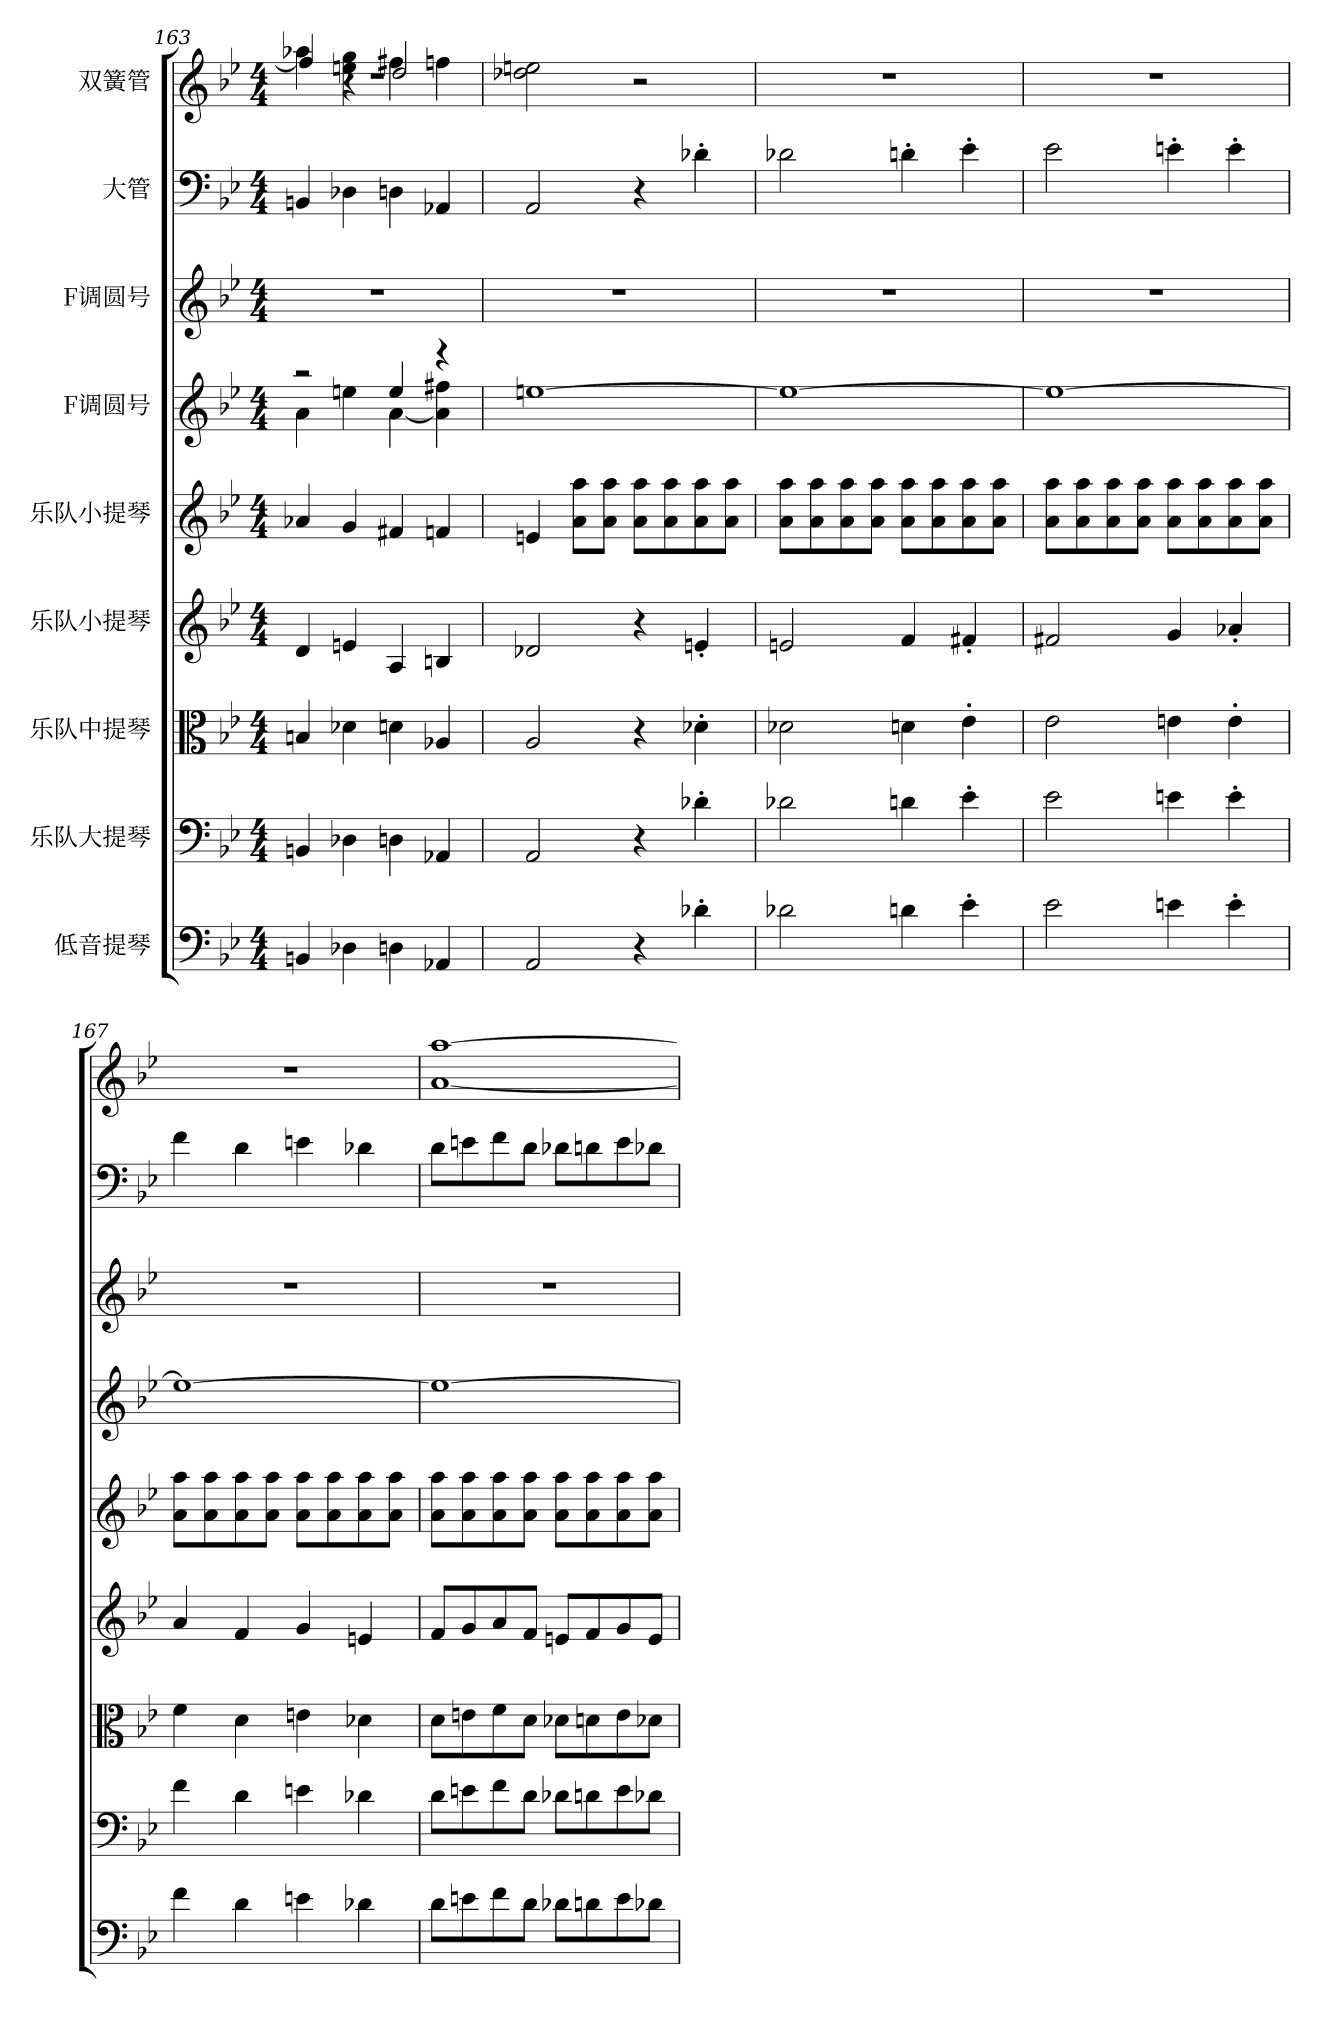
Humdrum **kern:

**kern	**kern	**kern	**kern	**kern	**kern	**kern	**kern	**kern
*part9	*part8	*part7	*part6	*part5	*part4	*part3	*part2	*part1
*staff9	*staff8	*staff7	*staff6	*staff5	*staff4	*staff3	*staff2	*staff1
*I"低音提琴	*I"乐队大提琴	*I"乐队中提琴	*I"乐队小提琴	*I"乐队小提琴	*I"F调圆号	*I"F调圆号	*I"大管	*I"双簧管
*clefF4	*clefF4	*clefC3	*clefG2	*clefG2	*clefG2	*clefG2	*clefF4	*clefG2
*ITrd7c12	*	*	*	*	*ITrd4c7	*ITrd4c7	*	*
*k[b-e-]	*k[b-e-]	*k[b-e-]	*k[b-e-]	*k[b-e-]	*k[b-e-a-]	*k[b-e-a-]	*k[b-e-]	*k[b-e-]
*M4/4	*M4/4	*M4/4	*M4/4	*M4/4	*M4/4	*M4/4	*M4/4	*M4/4
=163	=163	=163	=163	=163	=163	=163	=163	=163
*	*	*	*	*	*^	*	*	*^
*	*	*	*	*	*	*	*	*	*	*^
4BBBn/	4BBn/	4Bn/	4d/	4a-X/	2r	4d\	1r	4BBn/	1r	4aa-X\	4ff/]
4DD-X\	4D-X\	4d-X\	4en/	4g/	.	4an\	.	4D-X\	.	4een\ 4gg\	4r
4DDn\	4Dn\	4dn\	4A/	4f#X/	4a/	[4d\	.	4Dn\	.	4ff#X\	2dd/
4AAA-X/	4AA-X/	4A-X/	4Bn/	4fn/	4r	4d\] 4bn\	.	4AA-X/	.	4ffn\	.
*	*	*	*	*	*v	*v	*	*	*v	*v	*v
=164	=164	=164	=164	=164	=164	=164	=164	=164
2AAA/	2AA/	2A/	2d-X/	4en/	[1an	1r	2AA/	2dd-X\ 2een\
.	.	.	.	8a\ 8aa\L	.	.	.	.
.	.	.	.	8a\ 8aa\J	.	.	.	.
4r	4r	4r	4r	8a\ 8aa\L	.	.	4r	2r
.	.	.	.	8a\ 8aa\	.	.	.	.
4D-X'\	4d-X'\	4d-X'\	4en'/	8a\ 8aa\	.	.	4d-X'\	.
.	.	.	.	8a\ 8aa\J	.	.	.	.
=165	=165	=165	=165	=165	=165	=165	=165	=165
2D-X\	2d-X\	2d-X\	2en/	8a\ 8aa\L	1a_	1r	2d-X\	1r
.	.	.	.	8a\ 8aa\	.	.	.	.
.	.	.	.	8a\ 8aa\	.	.	.	.
.	.	.	.	8a\ 8aa\J	.	.	.	.
4Dn\	4dn\	4dn\	4f/	8a\ 8aa\L	.	.	4dn'\	.
.	.	.	.	8a\ 8aa\	.	.	.	.
4E-'\	4e-'\	4e-'\	4f#X'/	8a\ 8aa\	.	.	4e-'\	.
.	.	.	.	8a\ 8aa\J	.	.	.	.
!!LO:PB:g=z
=166	=166	=166	=166	=166	=166	=166	=166	=166
2E-\	2e-\	2e-\	2f#X/	8a\ 8aa\L	1a_	1r	2e-\	1r
.	.	.	.	8a\ 8aa\	.	.	.	.
.	.	.	.	8a\ 8aa\	.	.	.	.
.	.	.	.	8a\ 8aa\J	.	.	.	.
4En\	4en\	4en\	4g/	8a\ 8aa\L	.	.	4en'\	.
.	.	.	.	8a\ 8aa\	.	.	.	.
4E'\	4e'\	4e'\	4a-X'/	8a\ 8aa\	.	.	4e'\	.
.	.	.	.	8a\ 8aa\J	.	.	.	.
=167	=167	=167	=167	=167	=167	=167	=167	=167
4F\	4f\	4f\	4a/	8a\ 8aa\L	1a_	1r	4f\	1r
.	.	.	.	8a\ 8aa\	.	.	.	.
4D\	4d\	4d\	4f/	8a\ 8aa\	.	.	4d\	.
.	.	.	.	8a\ 8aa\J	.	.	.	.
4En\	4en\	4en\	4g/	8a\ 8aa\L	.	.	4en\	.
.	.	.	.	8a\ 8aa\	.	.	.	.
4D-X\	4d-X\	4d-X\	4en/	8a\ 8aa\	.	.	4d-X\	.
.	.	.	.	8a\ 8aa\J	.	.	.	.
=168	=168	=168	=168	=168	=168	=168	=168	=168
8D\L	8d\L	8d\L	8f/L	8a\ 8aa\L	1a_	1r	8d\L	[1a [1aa
8En\	8en\	8en\	8g/	8a\ 8aa\	.	.	8en\	.
8F\	8f\	8f\	8a/	8a\ 8aa\	.	.	8f\	.
8D\J	8d\J	8d\J	8f/J	8a\ 8aa\J	.	.	8d\J	.
8D-X\L	8d-X\L	8d-X\L	8en/L	8a\ 8aa\L	.	.	8d-X\L	.
8Dn\	8dn\	8dn\	8f/	8a\ 8aa\	.	.	8dn\	.
8E\	8e\	8e\	8g/	8a\ 8aa\	.	.	8e\	.
8D-X\J	8d-X\J	8d-X\J	8e/J	8a\ 8aa\J	.	.	8d-X\J	.
=	=	=	=	=	=	=	=	=
*-	*-	*-	*-	*-	*-	*-	*-	*-
